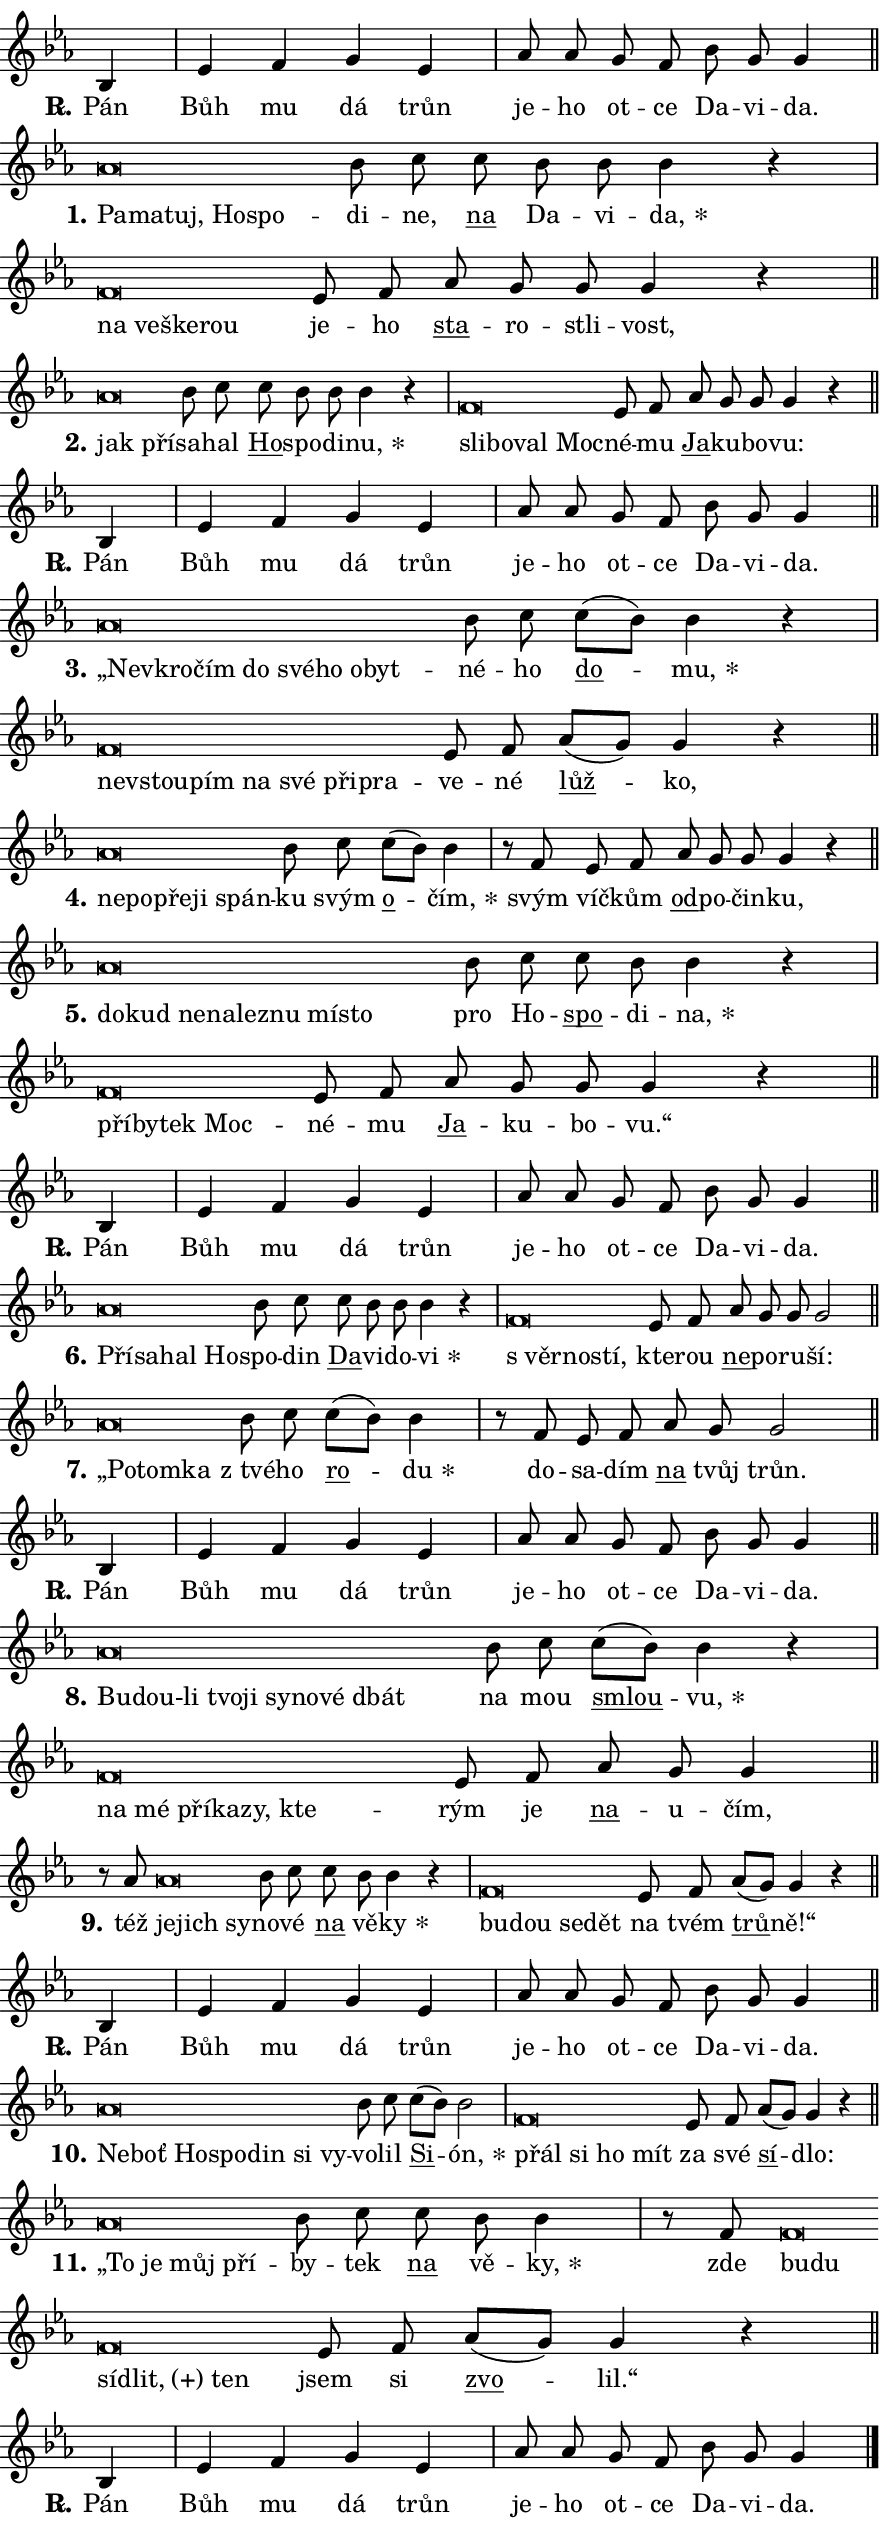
\version "2.24.0"
\header { tagline = "" }
\paper {
  indent = 0\cm
  top-margin = 0\cm
  right-margin = 0.13\cm % to fit lyric hyphens
  bottom-margin = 0\cm
  left-margin = 0\cm
  paper-width = 15\cm
  page-breaking = #ly:one-page-breaking
  system-system-spacing.basic-distance = #11
  score-system-spacing.basic-distance = #11
  ragged-last = ##f
}


%% Author: Thomas Morley
%% https://lists.gnu.org/archive/html/lilypond-user/2020-05/msg00002.html
#(define (line-position grob)
"Returns position of @var[grob} in current system:
   @code{'start}, if at first time-step
   @code{'end}, if at last time-step
   @code{'middle} otherwise
"
  (let* ((col (ly:item-get-column grob))
         (ln (ly:grob-object col 'left-neighbor))
         (rn (ly:grob-object col 'right-neighbor))
         (col-to-check-left (if (ly:grob? ln) ln col))
         (col-to-check-right (if (ly:grob? rn) rn col))
         (break-dir-left
           (and
             (ly:grob-property col-to-check-left 'non-musical #f)
             (ly:item-break-dir col-to-check-left)))
         (break-dir-right
           (and
             (ly:grob-property col-to-check-right 'non-musical #f)
             (ly:item-break-dir col-to-check-right))))
        (cond ((eqv? 1 break-dir-left) 'start)
              ((eqv? -1 break-dir-right) 'end)
              (else 'middle))))

#(define (tranparent-at-line-position vctor)
  (lambda (grob)
  "Relying on @code{line-position} select the relevant enry from @var{vctor}.
Used to determine transparency,"
    (case (line-position grob)
      ((end) (not (vector-ref vctor 0)))
      ((middle) (not (vector-ref vctor 1)))
      ((start) (not (vector-ref vctor 2))))))

noteHeadBreakVisibility =
#(define-music-function (break-visibility)(vector?)
"Makes @code{NoteHead}s transparent relying on @var{break-visibility}"
#{
  \override NoteHead.transparent =
    #(tranparent-at-line-position break-visibility)
#})

#(define delete-ledgers-for-transparent-note-heads
  (lambda (grob)
    "Reads whether a @code{NoteHead} is transparent.
If so this @code{NoteHead} is removed from @code{'note-heads} from
@var{grob}, which is supposed to be @code{LedgerLineSpanner}.
As a result ledgers are not printed for this @code{NoteHead}"
    (let* ((nhds-array (ly:grob-object grob 'note-heads))
           (nhds-list
             (if (ly:grob-array? nhds-array)
                 (ly:grob-array->list nhds-array)
                 '()))
           ;; Relies on the transparent-property being done before
           ;; Staff.LedgerLineSpanner.after-line-breaking is executed.
           ;; This is fragile ...
           (to-keep
             (remove
               (lambda (nhd)
                 (ly:grob-property nhd 'transparent #f))
               nhds-list)))
      ;; TODO find a better method to iterate over grob-arrays, similiar
      ;; to filter/remove etc for lists
      ;; For now rebuilt from scratch
      (set! (ly:grob-object grob 'note-heads)  '())
      (for-each
        (lambda (nhd)
          (ly:pointer-group-interface::add-grob grob 'note-heads nhd))
        to-keep))))

squashNotes = {
  \override NoteHead.X-extent = #'(-0.2 . 0.2)
  \override NoteHead.Y-extent = #'(-0.75 . 0)
  \override NoteHead.stencil =
    #(lambda (grob)
       (let ((pos (ly:grob-property grob 'staff-position)))
         (begin
           (if (< pos -7) (display "ERROR: Lower brevis then expected\n") (display ""))
           (if (<= pos -6) ly:text-interface::print ly:note-head::print))))
}
unSquashNotes = {
  \revert NoteHead.X-extent
  \revert NoteHead.Y-extent
  \revert NoteHead.stencil
}

hideNotes = \noteHeadBreakVisibility #begin-of-line-visible
unHideNotes = \noteHeadBreakVisibility #all-visible

% work-around for resetting accidentals
% https://lilypond.org/doc/v2.23/Documentation/notation/displaying-rhythms#unmetered-music
cadenzaMeasure = {
  \cadenzaOff
  \partial 1024 s1024
  \cadenzaOn
}

#(define-markup-command (accent layout props text) (markup?)
  "Underline accented syllable"
  (interpret-markup layout props
    #{\markup \override #'(offset . 4.3) \underline { #text }#}))

responsum = \markup \concat {
  "R" \hspace #-1.05 \path #0.1 #'((moveto 0 0.07) (lineto 0.9 0.8)) \hspace #0.05 "."
}

spaceSize = #0.6828661417322834 % exact space size for TeX Gyre Schola

\layout {
  \context {
    \Staff
    \remove "Time_signature_engraver"
    \override LedgerLineSpanner.after-line-breaking = #delete-ledgers-for-transparent-note-heads
  }
  \context {
    \Lyrics {
      \override LyricSpace.minimum-distance = \spaceSize
      \override LyricText.font-name = #"TeX Gyre Schola"
      \override LyricText.font-size = 1
      \override StanzaNumber.font-name = #"TeX Gyre Schola Bold"
      \override StanzaNumber.font-size = 1
    }
  }
  \context {
    \Score 
    \override NoteHead.text =
      #(lambda (grob) 
        (let ((pos (ly:grob-property grob 'staff-position)))
          #{\markup {
            \combine
              \halign #-0.55 \raise #(if (= pos -6) 0 0.5) \override #'(thickness . 2) \draw-line #'(3.2 . 0)
              \musicglyph "noteheads.sM1"
          }#}))
  }
}

% magnetic-lyrics.ily
%
%   written by
%     Jean Abou Samra <jean@abou-samra.fr>
%     Werner Lemberg <wl@gnu.org>
%
%   adapted by
%     Jiri Hon <jiri.hon@gmail.com>
%
% Version 2022-Apr-15

% https://www.mail-archive.com/lilypond-user@gnu.org/msg149350.html

#(define (Left_hyphen_pointer_engraver context)
   "Collect syllable-hyphen-syllable occurrences in lyrics and store
them in properties.  This engraver only looks to the left.  For
example, if the lyrics input is @code{foo -- bar}, it does the
following.

@itemize @bullet
@item
Set the @code{text} property of the @code{LyricHyphen} grob between
@q{foo} and @q{bar} to @code{foo}.

@item
Set the @code{left-hyphen} property of the @code{LyricText} grob with
text @q{foo} to the @code{LyricHyphen} grob between @q{foo} and
@q{bar}.
@end itemize

Use this auxiliary engraver in combination with the
@code{lyric-@/text::@/apply-@/magnetic-@/offset!} hook."
   (let ((hyphen #f)
         (text #f))
     (make-engraver
      (acknowledgers
       ((lyric-syllable-interface engraver grob source-engraver)
        (set! text grob)))
      (end-acknowledgers
       ((lyric-hyphen-interface engraver grob source-engraver)
        ;(when (not (grob::has-interface grob 'lyric-space-interface))
          (set! hyphen grob)));)
      ((stop-translation-timestep engraver)
       (when (and text hyphen)
         (ly:grob-set-object! text 'left-hyphen hyphen))
       (set! text #f)
       (set! hyphen #f)))))

#(define (lyric-text::apply-magnetic-offset! grob)
   "If the space between two syllables is less than the value in
property @code{LyricText@/.details@/.squash-threshold}, move the right
syllable to the left so that it gets concatenated with the left
syllable.

Use this function as a hook for
@code{LyricText@/.after-@/line-@/breaking} if the
@code{Left_@/hyphen_@/pointer_@/engraver} is active."
   (let ((hyphen (ly:grob-object grob 'left-hyphen #f)))
     (when hyphen
       (let ((left-text (ly:spanner-bound hyphen LEFT)))
         (when (grob::has-interface left-text 'lyric-syllable-interface)
           (let* ((common (ly:grob-common-refpoint grob left-text X))
                  (this-x-ext (ly:grob-extent grob common X))
                  (left-x-ext
                   (begin
                     ;; Trigger magnetism for left-text.
                     (ly:grob-property left-text 'after-line-breaking)
                     (ly:grob-extent left-text common X)))
                  ;; `delta` is the gap width between two syllables.
                  (delta (- (interval-start this-x-ext)
                            (interval-end left-x-ext)))
                  (details (ly:grob-property grob 'details))
                  (threshold (assoc-get 'squash-threshold details 0.2)))
             (when (< delta threshold)
               (let* (;; We have to manipulate the input text so that
                      ;; ligatures crossing syllable boundaries are not
                      ;; disabled.  For languages based on the Latin
                      ;; script this is essentially a beautification.
                      ;; However, for non-Western scripts it can be a
                      ;; necessity.
                      (lt (ly:grob-property left-text 'text))
                      (rt (ly:grob-property grob 'text))
                      (is-space (grob::has-interface hyphen 'lyric-space-interface))
                      (space (if is-space " " ""))
                      (extra-delta (if is-space spaceSize 0))
                      ;; Append new syllable.
                      (ltrt-space (if (and (string? lt) (string? rt))
                                (string-append lt space rt)
                                (make-concat-markup (list lt space rt))))
                      ;; Right-align `ltrt` to the right side.
                      (ltrt-space-markup (grob-interpret-markup
                               grob
                               (make-translate-markup
                                (cons (interval-length this-x-ext) 0)
                                (make-right-align-markup ltrt-space)))))
                 (begin
                   ;; Don't print `left-text`.
                   (ly:grob-set-property! left-text 'stencil #f)
                   ;; Set text and stencil (which holds all collected
                   ;; syllables so far) and shift it to the left.
                   (ly:grob-set-property! grob 'text ltrt-space)
                   (ly:grob-set-property! grob 'stencil ltrt-space-markup)
                   (ly:grob-translate-axis! grob (- (- delta extra-delta)) X))))))))))


#(define (lyric-hyphen::displace-bounds-first grob)
   ;; Make very sure this callback isn't triggered too early.
   (let ((left (ly:spanner-bound grob LEFT))
         (right (ly:spanner-bound grob RIGHT)))
     (ly:grob-property left 'after-line-breaking)
     (ly:grob-property right 'after-line-breaking)
     (ly:lyric-hyphen::print grob)))

squashThreshold = #0.4

\layout {
  \context {
    \Lyrics
    \consists #Left_hyphen_pointer_engraver
    \override LyricText.after-line-breaking =
      #lyric-text::apply-magnetic-offset!
    \override LyricHyphen.stencil = #lyric-hyphen::displace-bounds-first
    \override LyricText.details.squash-threshold = \squashThreshold
    \override LyricHyphen.minimum-distance = 0
    \override LyricHyphen.minimum-length = \squashThreshold
  }
}

squashText = \override LyricText.details.squash-threshold = 9999
unSquashText = \override LyricText.details.squash-threshold = \squashThreshold

leftText = \override LyricText.self-alignment-X = #LEFT
unLeftText = \revert LyricText.self-alignment-X

starOffset = #(lambda (grob) 
                (let ((x_offset (ly:self-alignment-interface::aligned-on-x-parent grob)))
                  (if (= x_offset 0) 0 (+ x_offset 1.2))))

star = #(define-music-function (syllable)(string?)
"Append star separator at the end of a syllable"
#{
  \once \override LyricText.X-offset = #starOffset
  \lyricmode { \markup {
    #syllable
    \override #'((font-name . "TeX Gyre Schola Bold")) \hspace #0.2 \lower #0.65 \larger "*"
  } }
#})

starAccent = #(define-music-function (syllable)(string?)
"Append star separator at the end of a syllable and make accent"
#{
  \once \override LyricText.X-offset = #starOffset
  \lyricmode { \markup {
    \accent #syllable
    \override #'((font-name . "TeX Gyre Schola Bold")) \hspace #0.2 \lower #0.65 \larger "*"
  } }
#})

breath = #(define-music-function (syllable)(string?)
"Append breathing indicator at the end of a syllable"
#{
  \lyricmode { \markup { #syllable "+" } }
#})

optionalBreath = #(define-music-function (syllable)(string?)
"Append optional breathing indicator at the end of a syllable"
#{
  \lyricmode { \markup { #syllable "(+)" } }
#})


\score {
    <<
        \new Voice = "melody" { \cadenzaOn \key es \major \relative { bes4 \cadenzaMeasure \bar "|" es f g es \cadenzaMeasure \bar "|" as8 as g f bes g g4 \cadenzaMeasure \bar "||" \break } }
        \new Lyrics \lyricsto "melody" { \lyricmode { \set stanza = \responsum
Pán Bůh mu dá trůn je -- ho ot -- ce Da -- vi -- da. } }
    >>
    \layout {}
}

\score {
    <<
        \new Voice = "melody" { \cadenzaOn \key es \major \relative { \squashNotes as'\breve*1/16 \hideNotes \breve*1/16 \bar "" \breve*1/16 \bar "" \breve*1/16 \breve*1/16 \bar "" \unHideNotes \unSquashNotes bes8 c \bar "" c bes bes bes4 r \cadenzaMeasure \bar "|" \squashNotes f\breve*1/16 \hideNotes \breve*1/16 \bar "" \breve*1/16 \breve*1/16 \bar "" \unHideNotes \unSquashNotes es8 f \bar "" as g g g4 r \cadenzaMeasure \bar "||" \break } }
        \new Lyrics \lyricsto "melody" { \lyricmode { \set stanza = "1."
\leftText Pa -- \squashText ma -- tuj, Ho -- spo -- \unLeftText \unSquashText di -- ne, \markup \accent na Da -- vi -- \star da, \leftText na \squashText ve -- ške -- rou \unLeftText \unSquashText je -- ho \markup \accent sta -- ro -- stli -- vost, } }
    >>
    \layout {}
}

\score {
    <<
        \new Voice = "melody" { \cadenzaOn \key es \major \relative { \squashNotes as'\breve*1/16 \hideNotes \breve*1/16 \bar "" \unHideNotes \unSquashNotes bes8 c \bar "" c bes bes bes4 r \cadenzaMeasure \bar "|" \squashNotes f\breve*1/16 \hideNotes \breve*1/16 \bar "" \breve*1/16 \breve*1/16 \bar "" \unHideNotes \unSquashNotes es8 f \bar "" as g g g4 r \cadenzaMeasure \bar "||" \break } }
        \new Lyrics \lyricsto "melody" { \lyricmode { \set stanza = "2."
\leftText jak \squashText pří -- \unLeftText \unSquashText sa -- hal \markup \accent Ho -- spo -- di -- \star nu, \leftText sli -- \squashText bo -- val Moc -- \unLeftText \unSquashText né -- mu \markup \accent Ja -- ku -- bo -- vu: } }
    >>
    \layout {}
}

\score {
    <<
        \new Voice = "melody" { \cadenzaOn \key es \major \relative { bes4 \cadenzaMeasure \bar "|" es f g es \cadenzaMeasure \bar "|" as8 as g f bes g g4 \cadenzaMeasure \bar "||" \break } }
        \new Lyrics \lyricsto "melody" { \lyricmode { \set stanza = \responsum
Pán Bůh mu dá trůn je -- ho ot -- ce Da -- vi -- da. } }
    >>
    \layout {}
}

\score {
    <<
        \new Voice = "melody" { \cadenzaOn \key es \major \relative { \squashNotes as'\breve*1/16 \hideNotes \breve*1/16 \bar "" \breve*1/16 \bar "" \breve*1/16 \bar "" \breve*1/16 \bar "" \breve*1/16 \bar "" \breve*1/16 \breve*1/16 \bar "" \unHideNotes \unSquashNotes bes8 c \bar "" c[( bes)] bes4 r \cadenzaMeasure \bar "|" \squashNotes f\breve*1/16 \hideNotes \breve*1/16 \bar "" \breve*1/16 \bar "" \breve*1/16 \bar "" \breve*1/16 \bar "" \breve*1/16 \breve*1/16 \bar "" \unHideNotes \unSquashNotes es8 f \bar "" as[( g)] g4 r \cadenzaMeasure \bar "||" \break } }
        \new Lyrics \lyricsto "melody" { \lyricmode { \set stanza = "3."
\leftText „Ne -- \squashText vkro -- čím do své -- ho o -- byt -- \unLeftText \unSquashText né -- ho \markup \accent do -- \star mu, \leftText ne -- \squashText vstou -- pím na své při -- pra -- \unLeftText \unSquashText ve -- né \markup \accent lůž -- ko, } }
    >>
    \layout {}
}

\score {
    <<
        \new Voice = "melody" { \cadenzaOn \key es \major \relative { \squashNotes as'\breve*1/16 \hideNotes \breve*1/16 \bar "" \breve*1/16 \bar "" \breve*1/16 \breve*1/16 \bar "" \unHideNotes \unSquashNotes bes8 c \bar "" c[( bes)] bes4 \cadenzaMeasure \bar "|" r8 f8 es8 f \bar "" as g g g4 r \cadenzaMeasure \bar "||" \break } }
        \new Lyrics \lyricsto "melody" { \lyricmode { \set stanza = "4."
\leftText ne -- \squashText po -- pře -- ji spán -- \unLeftText \unSquashText ku svým \markup \accent o -- \star čím, svým víč -- kům \markup \accent od -- po -- čin -- ku, } }
    >>
    \layout {}
}

\score {
    <<
        \new Voice = "melody" { \cadenzaOn \key es \major \relative { \squashNotes as'\breve*1/16 \hideNotes \breve*1/16 \bar "" \breve*1/16 \bar "" \breve*1/16 \bar "" \breve*1/16 \bar "" \breve*1/16 \bar "" \breve*1/16 \breve*1/16 \bar "" \unHideNotes \unSquashNotes bes8 c \bar "" c bes bes4 r \cadenzaMeasure \bar "|" \squashNotes f\breve*1/16 \hideNotes \breve*1/16 \bar "" \breve*1/16 \breve*1/16 \bar "" \unHideNotes \unSquashNotes es8 f \bar "" as g g g4 r \cadenzaMeasure \bar "||" \break } }
        \new Lyrics \lyricsto "melody" { \lyricmode { \set stanza = "5."
\leftText do -- \squashText kud ne -- na -- lez -- nu mí -- sto \unLeftText \unSquashText pro Ho -- \markup \accent spo -- di -- \star na, \leftText pří -- \squashText by -- tek Moc -- \unLeftText \unSquashText né -- mu \markup \accent Ja -- ku -- bo -- vu.“ } }
    >>
    \layout {}
}

\score {
    <<
        \new Voice = "melody" { \cadenzaOn \key es \major \relative { bes4 \cadenzaMeasure \bar "|" es f g es \cadenzaMeasure \bar "|" as8 as g f bes g g4 \cadenzaMeasure \bar "||" \break } }
        \new Lyrics \lyricsto "melody" { \lyricmode { \set stanza = \responsum
Pán Bůh mu dá trůn je -- ho ot -- ce Da -- vi -- da. } }
    >>
    \layout {}
}

\score {
    <<
        \new Voice = "melody" { \cadenzaOn \key es \major \relative { \squashNotes as'\breve*1/16 \hideNotes \breve*1/16 \bar "" \breve*1/16 \breve*1/16 \bar "" \unHideNotes \unSquashNotes bes8 c \bar "" c bes bes bes4 r \cadenzaMeasure \bar "|" \squashNotes f\breve*1/16 \hideNotes \breve*1/16 \breve*1/16 \bar "" \unHideNotes \unSquashNotes es8 f \bar "" as g g g2 \cadenzaMeasure \bar "||" \break } }
        \new Lyrics \lyricsto "melody" { \lyricmode { \set stanza = "6."
\leftText Pří -- \squashText sa -- hal Ho -- \unLeftText \unSquashText spo -- din \markup \accent Da -- vi -- do -- \star vi \leftText "s věr" -- \squashText no -- stí, \unLeftText \unSquashText kte -- rou \markup \accent ne -- po -- ru -- ší: } }
    >>
    \layout {}
}

\score {
    <<
        \new Voice = "melody" { \cadenzaOn \key es \major \relative { \squashNotes as'\breve*1/16 \hideNotes \breve*1/16 \breve*1/16 \bar "" \unHideNotes \unSquashNotes bes8 c \bar "" c[( bes)] bes4 \cadenzaMeasure \bar "|" r8 f es8 f \bar "" as g g2 \cadenzaMeasure \bar "||" \break } }
        \new Lyrics \lyricsto "melody" { \lyricmode { \set stanza = "7."
\leftText „Po -- \squashText tom -- ka \unLeftText \unSquashText "z tvé" -- ho \markup \accent ro -- \star du do -- sa -- dím \markup \accent na tvůj trůn. } }
    >>
    \layout {}
}

\score {
    <<
        \new Voice = "melody" { \cadenzaOn \key es \major \relative { bes4 \cadenzaMeasure \bar "|" es f g es \cadenzaMeasure \bar "|" as8 as g f bes g g4 \cadenzaMeasure \bar "||" \break } }
        \new Lyrics \lyricsto "melody" { \lyricmode { \set stanza = \responsum
Pán Bůh mu dá trůn je -- ho ot -- ce Da -- vi -- da. } }
    >>
    \layout {}
}

\score {
    <<
        \new Voice = "melody" { \cadenzaOn \key es \major \relative { \squashNotes as'\breve*1/16 \hideNotes \breve*1/16 \bar "" \breve*1/16 \bar "" \breve*1/16 \bar "" \breve*1/16 \bar "" \breve*1/16 \bar "" \breve*1/16 \breve*1/16 \bar "" \unHideNotes \unSquashNotes bes8 c \bar "" c[( bes)] bes4 r \cadenzaMeasure \bar "|" \squashNotes f\breve*1/16 \hideNotes \breve*1/16 \bar "" \breve*1/16 \bar "" \breve*1/16 \bar "" \breve*1/16 \breve*1/16 \bar "" \unHideNotes \unSquashNotes es8 f \bar "" as g g4 \cadenzaMeasure \bar "||" \break } }
        \new Lyrics \lyricsto "melody" { \lyricmode { \set stanza = "8."
\leftText Bu -- \squashText dou-li tvo -- ji sy -- no -- vé dbát \unLeftText \unSquashText na mou \markup \accent smlou -- \star vu, \leftText na \squashText mé pří -- ka -- zy, kte -- \unLeftText \unSquashText rým je \markup \accent na -- u -- čím, } }
    >>
    \layout {}
}

\score {
    <<
        \new Voice = "melody" { \cadenzaOn \key es \major \relative { r8 as'8 \squashNotes as\breve*1/16 \hideNotes \breve*1/16 \breve*1/16 \bar "" \unHideNotes \unSquashNotes bes8 c \bar "" c bes bes4 r \cadenzaMeasure \bar "|" \squashNotes f\breve*1/16 \hideNotes \breve*1/16 \bar "" \breve*1/16 \breve*1/16 \bar "" \unHideNotes \unSquashNotes es8 f \bar "" as[( g)] g4 r \cadenzaMeasure \bar "||" \break } }
        \new Lyrics \lyricsto "melody" { \lyricmode { \set stanza = "9."
též \leftText je -- \squashText jich sy -- \unLeftText \unSquashText no -- vé \markup \accent na vě -- \star ky \leftText bu -- \squashText dou se -- dět \unLeftText \unSquashText na tvém \markup \accent trů -- ně!“ } }
    >>
    \layout {}
}

\score {
    <<
        \new Voice = "melody" { \cadenzaOn \key es \major \relative { bes4 \cadenzaMeasure \bar "|" es f g es \cadenzaMeasure \bar "|" as8 as g f bes g g4 \cadenzaMeasure \bar "||" \break } }
        \new Lyrics \lyricsto "melody" { \lyricmode { \set stanza = \responsum
Pán Bůh mu dá trůn je -- ho ot -- ce Da -- vi -- da. } }
    >>
    \layout {}
}

\score {
    <<
        \new Voice = "melody" { \cadenzaOn \key es \major \relative { \squashNotes as'\breve*1/16 \hideNotes \breve*1/16 \bar "" \breve*1/16 \bar "" \breve*1/16 \bar "" \breve*1/16 \bar "" \breve*1/16 \breve*1/16 \bar "" \unHideNotes \unSquashNotes bes8 c \bar "" c[( bes)] bes2 \cadenzaMeasure \bar "|" \squashNotes f\breve*1/16 \hideNotes \breve*1/16 \bar "" \breve*1/16 \breve*1/16 \bar "" \unHideNotes \unSquashNotes es8 f \bar "" as[( g)] g4 r \cadenzaMeasure \bar "||" \break } }
        \new Lyrics \lyricsto "melody" { \lyricmode { \set stanza = "10."
\leftText Ne -- \squashText boť Ho -- spo -- din si vy -- \unLeftText \unSquashText vo -- lil \markup \accent Si -- \star ón, \leftText přál \squashText si ho mít \unLeftText \unSquashText za své \markup \accent sí -- dlo: } }
    >>
    \layout {}
}

\score {
    <<
        \new Voice = "melody" { \cadenzaOn \key es \major \relative { \squashNotes as'\breve*1/16 \hideNotes \breve*1/16 \bar "" \breve*1/16 \breve*1/16 \bar "" \unHideNotes \unSquashNotes bes8 c \bar "" c bes bes4 \cadenzaMeasure \bar "|" r8 f8 \squashNotes f\breve*1/16 \hideNotes \breve*1/16 \bar "" \breve*1/16 \bar "" \breve*1/16 \breve*1/16 \bar "" \unHideNotes \unSquashNotes es8 f \bar "" as[( g)] g4 r \cadenzaMeasure \bar "||" \break } }
        \new Lyrics \lyricsto "melody" { \lyricmode { \set stanza = "11."
\leftText „To \squashText je můj pří -- \unLeftText \unSquashText by -- tek \markup \accent na vě -- \star ky, zde \leftText bu -- \squashText du sí -- \optionalBreath dlit, ten \unLeftText \unSquashText jsem si \markup \accent zvo -- lil.“ } }
    >>
    \layout {}
}

\score {
    <<
        \new Voice = "melody" { \cadenzaOn \key es \major \relative { bes4 \cadenzaMeasure \bar "|" es f g es \cadenzaMeasure \bar "|" as8 as g f bes g g4 \cadenzaMeasure \bar "||" \break } \bar "|." }
        \new Lyrics \lyricsto "melody" { \lyricmode { \set stanza = \responsum
Pán Bůh mu dá trůn je -- ho ot -- ce Da -- vi -- da. } }
    >>
    \layout {}
}
